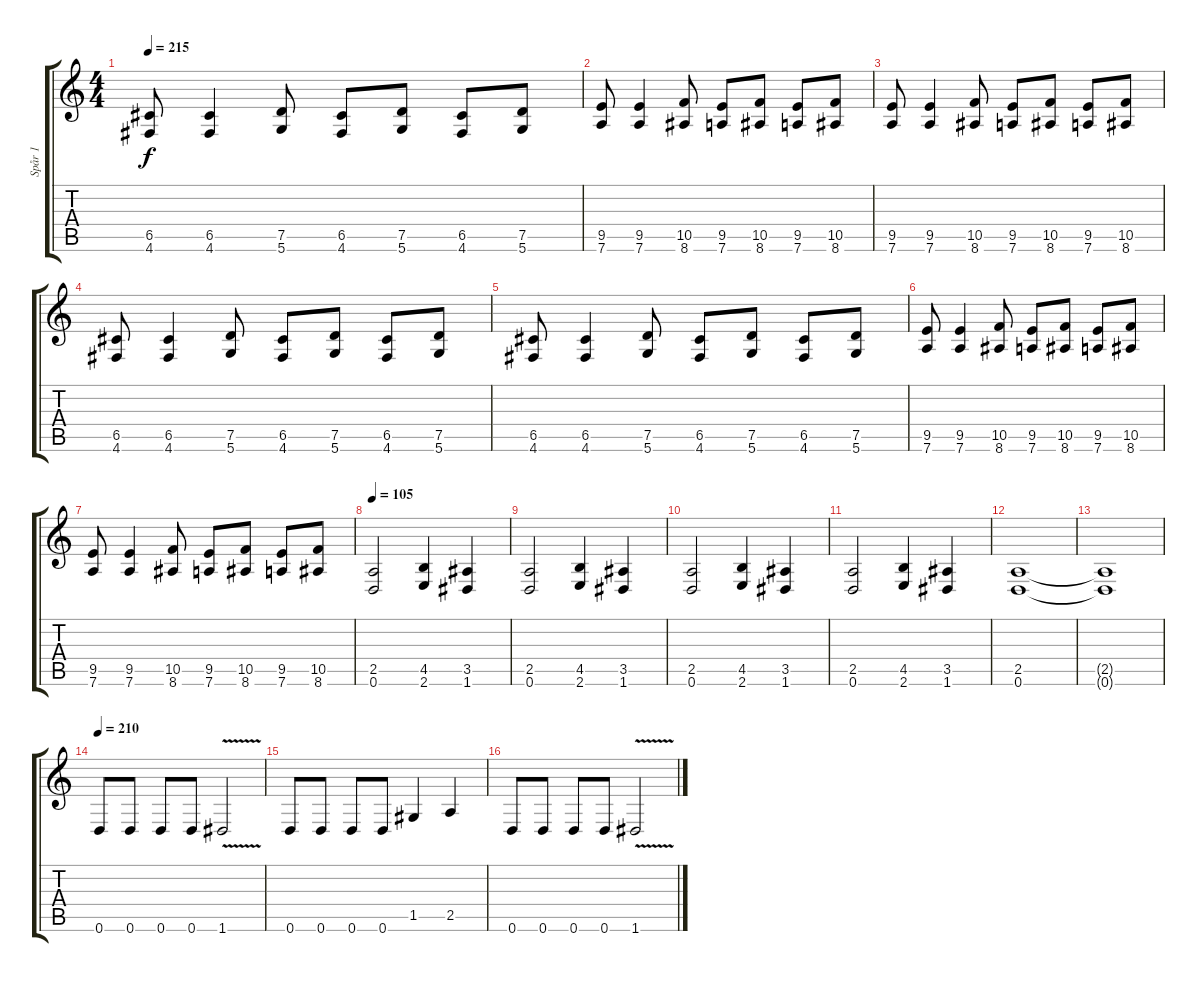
\track ("Spår 1" "Spår 1") {instrument distortionguitar}
\staff {score tabs}
\tuning (D4 A3 F3 C3 G2 D2) {hide}
\ts (4 4)
\tempo 215
\clef g2
\ks c
(6.5 4.6).8{dy f} (6.5 4.6).4 (7.5 5.6).8 (6.5 4.6).8 (7.5 5.6).8 (6.5 4.6).8 (7.5 5.6).8 |
(9.5 7.6).8 (9.5 7.6).4 (10.5 8.6).8 (9.5 7.6).8 (10.5 8.6).8 (9.5 7.6).8 (10.5 8.6).8 |
(9.5 7.6).8 (9.5 7.6).4 (10.5 8.6).8 (9.5 7.6).8 (10.5 8.6).8 (9.5 7.6).8 (10.5 8.6).8 |
(6.5 4.6).8 (6.5 4.6).4 (7.5 5.6).8 (6.5 4.6).8 (7.5 5.6).8 (6.5 4.6).8 (7.5 5.6).8 |
(6.5 4.6).8 (6.5 4.6).4 (7.5 5.6).8 (6.5 4.6).8 (7.5 5.6).8 (6.5 4.6).8 (7.5 5.6).8 |
(9.5 7.6).8 (9.5 7.6).4 (10.5 8.6).8 (9.5 7.6).8 (10.5 8.6).8 (9.5 7.6).8 (10.5 8.6).8 |
(9.5 7.6).8 (9.5 7.6).4 (10.5 8.6).8 (9.5 7.6).8 (10.5 8.6).8 (9.5 7.6).8 (10.5 8.6).8 |
\tempo 105
(2.5 0.6).2 (4.5 2.6).4 (3.5 1.6).4 |
(2.5 0.6).2 (4.5 2.6).4 (3.5 1.6).4 |
(2.5 0.6).2 (4.5 2.6).4 (3.5 1.6).4 |
(2.5 0.6).2 (4.5 2.6).4 (3.5 1.6).4 |
(2.5 0.6).1 |
(2.5{t} 0.6{t}).1 |
\tempo 210
0.6.8 0.6.8 0.6.8 0.6.8 1.6{v}.2 |
0.6.8 0.6.8 0.6.8 0.6.8 1.5.4 2.5.4 |
0.6.8 0.6.8 0.6.8 0.6.8 1.6{v}.2
